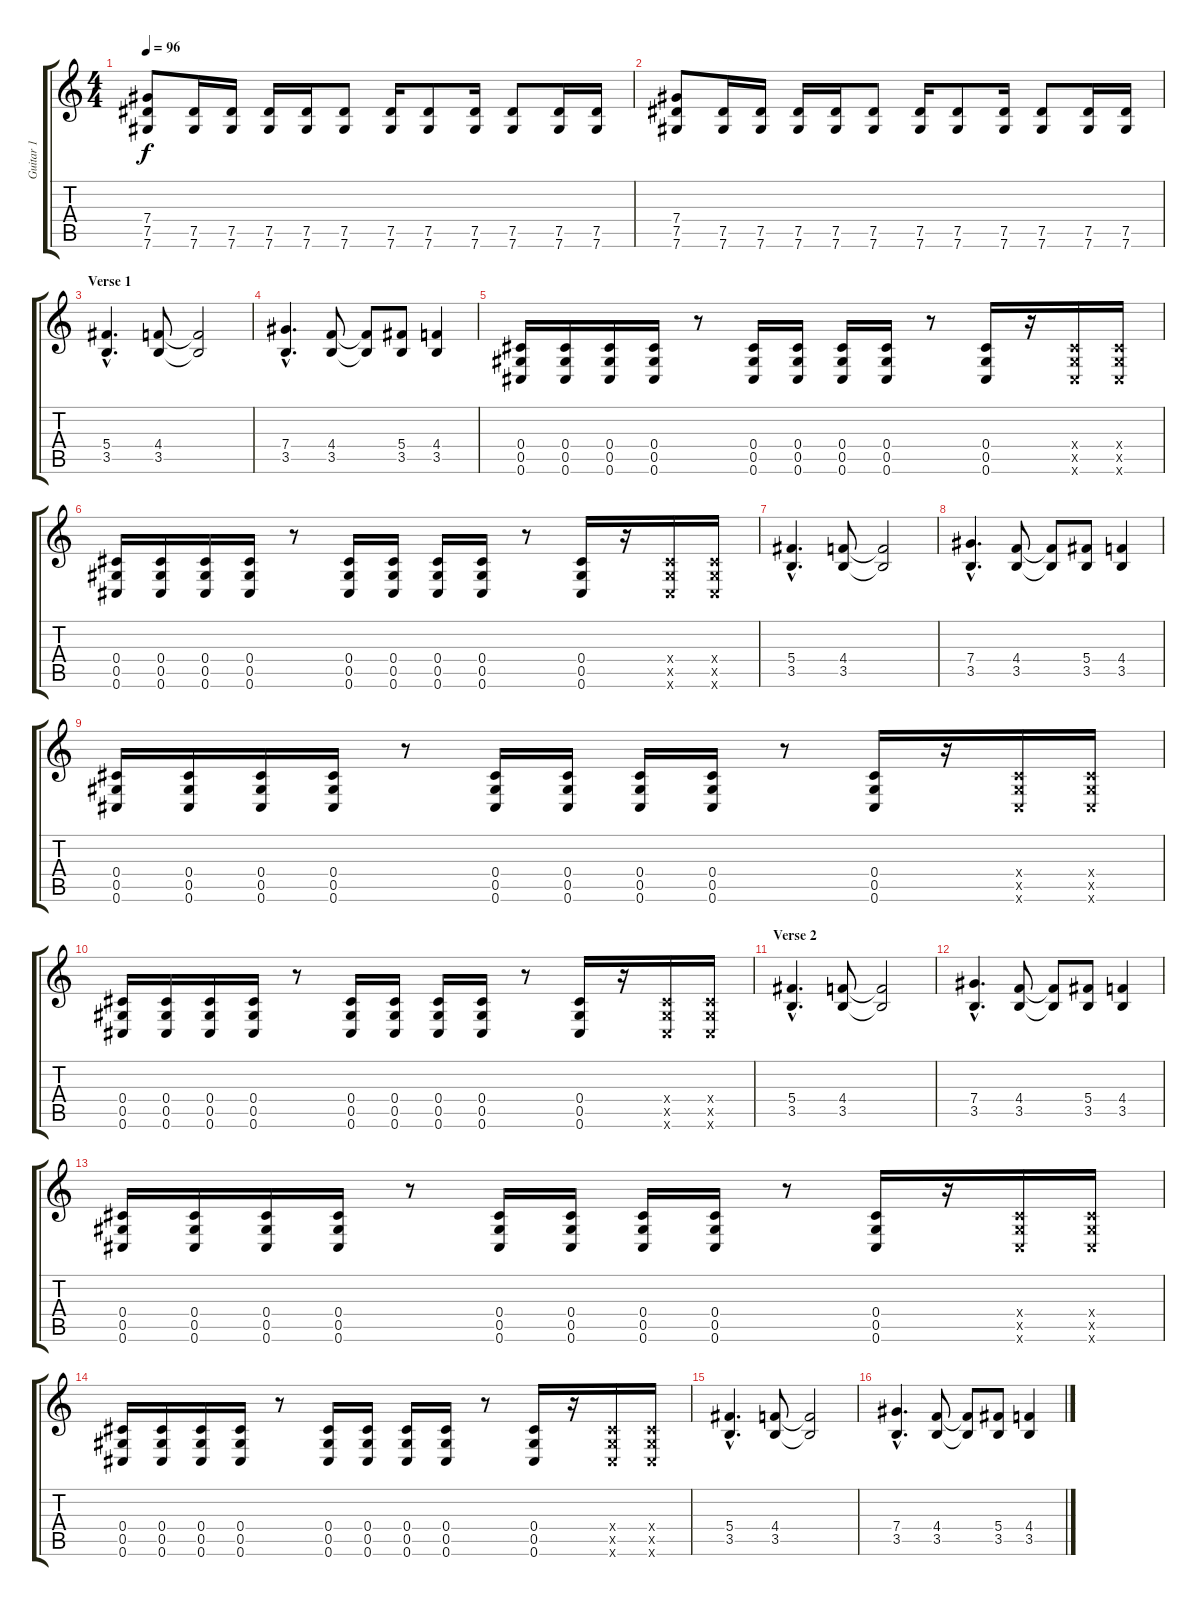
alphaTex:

\track ("Guitar 1" "Guitar 1") {instrument distortionguitar}
\staff {score tabs}
\tuning (Eb4 Bb3 Gb3 Db3 Ab2 Db2) {hide}
\ts (4 4)
\tempo 96
\clef g2
\ks c
(7.4 7.5 7.6).8{dy f} (7.5 7.6).16 (7.5 7.6).16 (7.5 7.6).16 (7.5 7.6).16 (7.5 7.6).8 (7.5 7.6).16 (7.5 7.6).8 (7.5 7.6).16 (7.5 7.6).8 (7.5 7.6).16 (7.5 7.6).16 |
(7.4 7.5 7.6).8 (7.5 7.6).16 (7.5 7.6).16 (7.5 7.6).16 (7.5 7.6).16 (7.5 7.6).8 (7.5 7.6).16 (7.5 7.6).8 (7.5 7.6).16 (7.5 7.6).8 (7.5 7.6).16 (7.5 7.6).16 |
\section ("" "Verse 1")
(5.4{hac} 3.5{hac}).4{d} (4.4 3.5).8 (4.4{t} 3.5{t}).2 |
(7.4{hac} 3.5{hac}).4{d} (4.4 3.5).8 (4.4{t} 3.5{t}).8 (5.4 3.5).8 (4.4 3.5).4 |
(0.4 0.5 0.6).16 (0.4 0.5 0.6).16 (0.4 0.5 0.6).16 (0.4 0.5 0.6).16 r.8 (0.4 0.5 0.6).16 (0.4 0.5 0.6).16 (0.4 0.5 0.6).16 (0.4 0.5 0.6).16 r.8 (0.4 0.5 0.6).16 r.16 (0.4{x} 0.5{x} 0.6{x}).16 (0.4{x} 0.5{x} 0.6{x}).16 |
(0.4 0.5 0.6).16 (0.4 0.5 0.6).16 (0.4 0.5 0.6).16 (0.4 0.5 0.6).16 r.8 (0.4 0.5 0.6).16 (0.4 0.5 0.6).16 (0.4 0.5 0.6).16 (0.4 0.5 0.6).16 r.8 (0.4 0.5 0.6).16 r.16 (0.4{x} 0.5{x} 0.6{x}).16 (0.4{x} 0.5{x} 0.6{x}).16 |
(5.4{hac} 3.5{hac}).4{d} (4.4 3.5).8 (4.4{t} 3.5{t}).2 |
(7.4{hac} 3.5{hac}).4{d} (4.4 3.5).8 (4.4{t} 3.5{t}).8 (5.4 3.5).8 (4.4 3.5).4 |
(0.4 0.5 0.6).16 (0.4 0.5 0.6).16 (0.4 0.5 0.6).16 (0.4 0.5 0.6).16 r.8 (0.4 0.5 0.6).16 (0.4 0.5 0.6).16 (0.4 0.5 0.6).16 (0.4 0.5 0.6).16 r.8 (0.4 0.5 0.6).16 r.16 (0.4{x} 0.5{x} 0.6{x}).16 (0.4{x} 0.5{x} 0.6{x}).16 |
(0.4 0.5 0.6).16 (0.4 0.5 0.6).16 (0.4 0.5 0.6).16 (0.4 0.5 0.6).16 r.8 (0.4 0.5 0.6).16 (0.4 0.5 0.6).16 (0.4 0.5 0.6).16 (0.4 0.5 0.6).16 r.8 (0.4 0.5 0.6).16 r.16 (0.4{x} 0.5{x} 0.6{x}).16 (0.4{x} 0.5{x} 0.6{x}).16 |
\section ("" "Verse 2")
(5.4{hac} 3.5{hac}).4{d} (4.4 3.5).8 (4.4{t} 3.5{t}).2 |
(7.4{hac} 3.5{hac}).4{d} (4.4 3.5).8 (4.4{t} 3.5{t}).8 (5.4 3.5).8 (4.4 3.5).4 |
(0.4 0.5 0.6).16 (0.4 0.5 0.6).16 (0.4 0.5 0.6).16 (0.4 0.5 0.6).16 r.8 (0.4 0.5 0.6).16 (0.4 0.5 0.6).16 (0.4 0.5 0.6).16 (0.4 0.5 0.6).16 r.8 (0.4 0.5 0.6).16 r.16 (0.4{x} 0.5{x} 0.6{x}).16 (0.4{x} 0.5{x} 0.6{x}).16 |
(0.4 0.5 0.6).16 (0.4 0.5 0.6).16 (0.4 0.5 0.6).16 (0.4 0.5 0.6).16 r.8 (0.4 0.5 0.6).16 (0.4 0.5 0.6).16 (0.4 0.5 0.6).16 (0.4 0.5 0.6).16 r.8 (0.4 0.5 0.6).16 r.16 (0.4{x} 0.5{x} 0.6{x}).16 (0.4{x} 0.5{x} 0.6{x}).16 |
(5.4{hac} 3.5{hac}).4{d} (4.4 3.5).8 (4.4{t} 3.5{t}).2 |
(7.4{hac} 3.5{hac}).4{d} (4.4 3.5).8 (4.4{t} 3.5{t}).8 (5.4 3.5).8 (4.4 3.5).4
